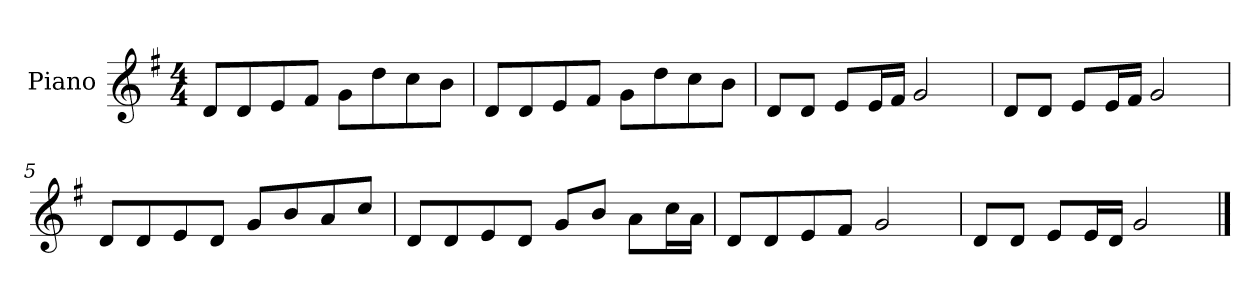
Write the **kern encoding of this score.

**kern
*part1
*staff1
*I"Piano
*I'P-no
*clefG2
*k[f#]
*M4/4
*MM90
=1
8d/L
8d/
8e/
8f#/J
8g\L
8dd\
8cc\
8b\J
=2
8d/L
8d/
8e/
8f#/J
8g\L
8dd\
8cc\
8b\J
=3
8d/L
8d/J
8e/L
16e/L
16f#/JJ
2g/
=4
8d/L
8d/J
8e/L
16e/L
16f#/JJ
2g/
=5
8d/L
8d/
8e/
8d/J
8g/L
8b/
8a/
8cc/J
!!LO:LB:g=z
=6
8d/L
8d/
8e/
8d/J
8g/L
8b/J
8a\L
16cc\L
16a\JJ
=7
8d/L
8d/
8e/
8f#/J
2g/
=8
8d/L
8d/J
8e/L
16e/L
16d/JJ
2g/
==
*-
